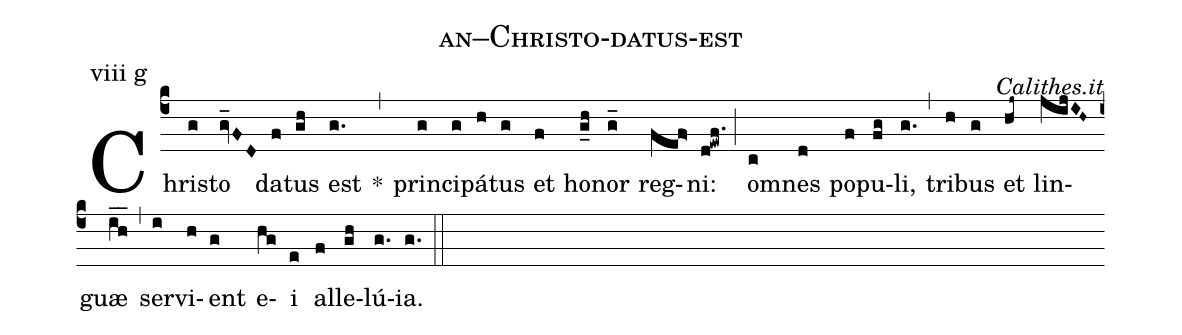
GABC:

name: an--Christo-datus-est;
commentary: Calithes.it;
annotation: viii g;
%%
(c4) Chris(g)to(gv_FD) da(f)tus(gh) est(g.) *(,)
prin(g)ci(g)pá(h)tus(g) et(f) ho(g_h)nor(g_) reg(fef>)ni:(d!ewf.) (;)
om(c)nes(d) po(f)pu(fg)li,(g.) (,)
tri(h)bus(g) et(hj~) lin(jijIH~)guæ(ih__) (,) ser(i)vi(h)ent(g) e(hg)i(e) al(f)le(gh)lú(g.)ia.(g.) (::)
